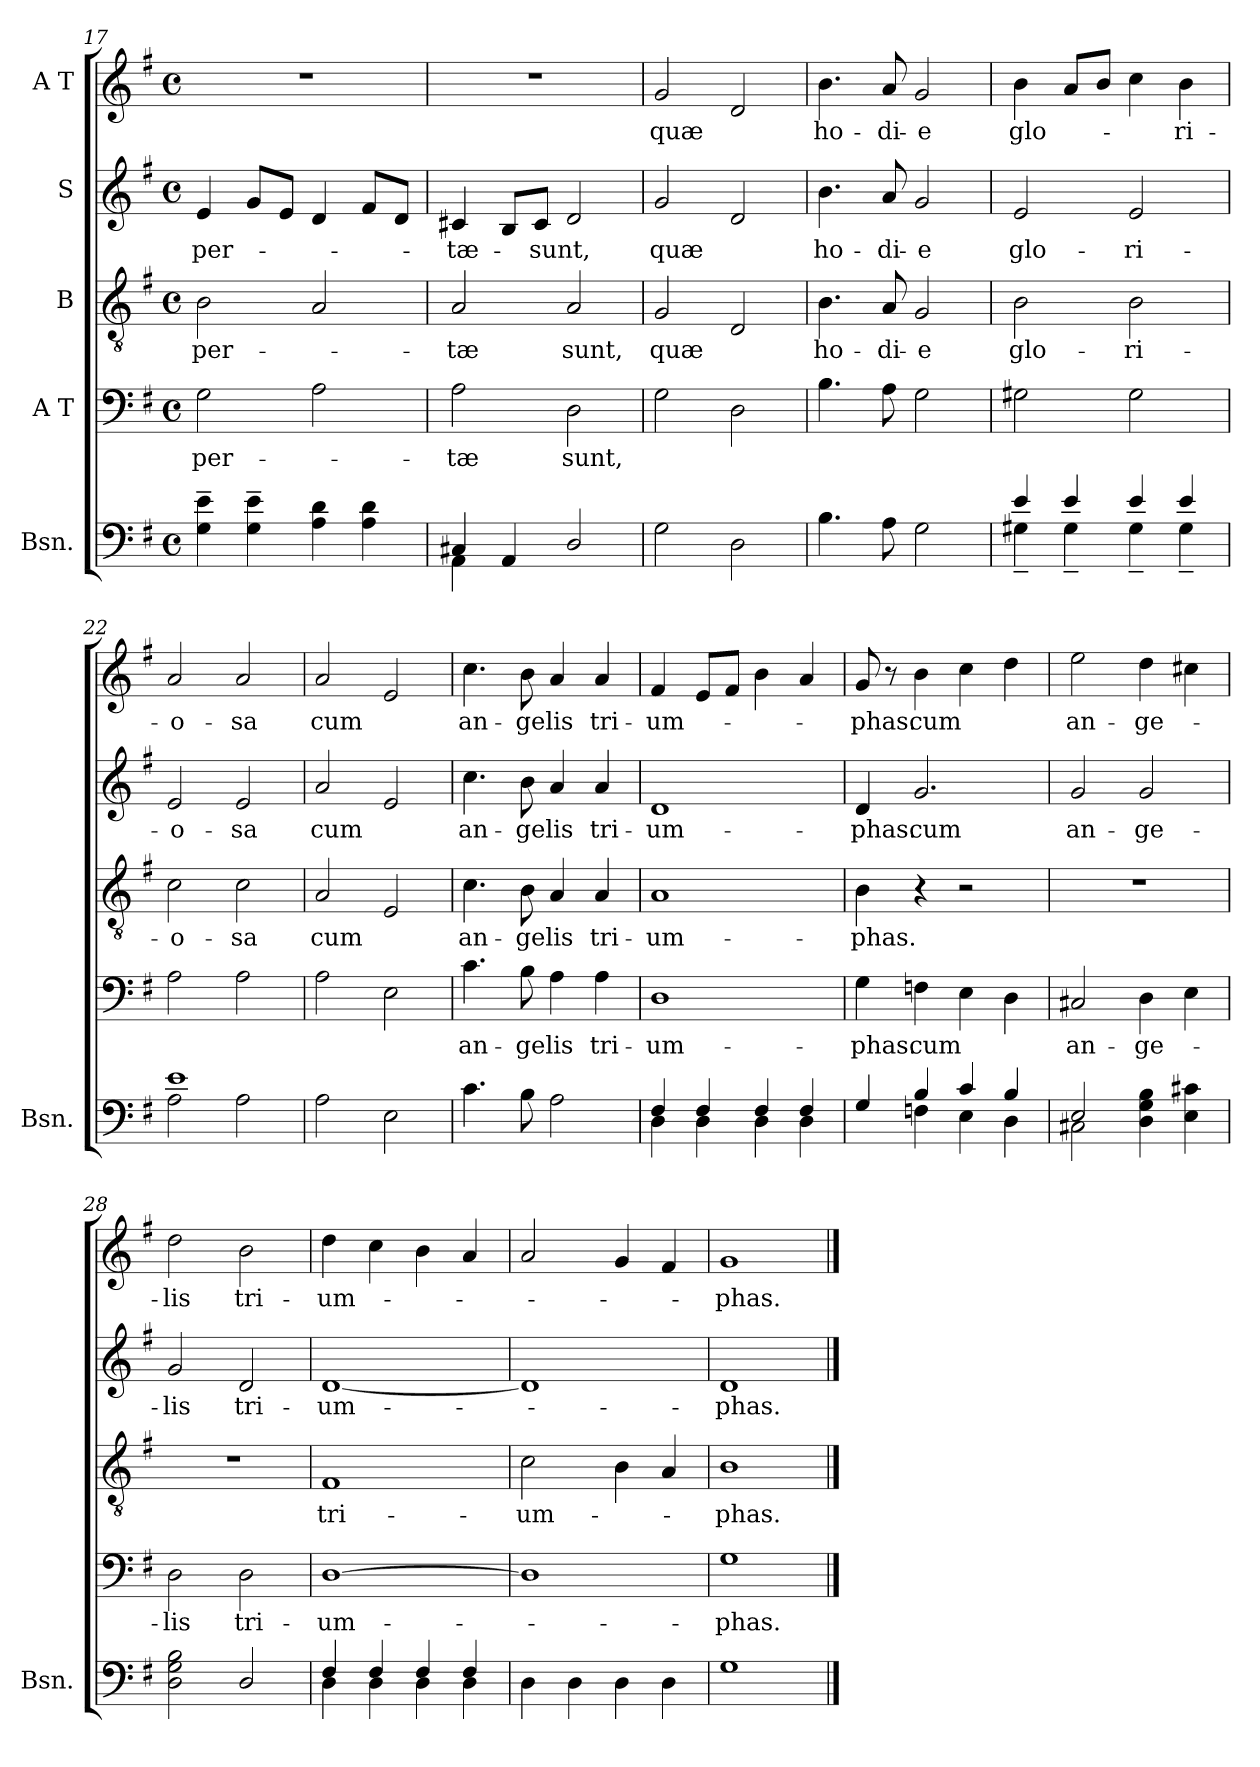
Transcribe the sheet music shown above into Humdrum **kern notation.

**kern	**kern	**text	**kern	**text	**kern	**text	**kern	**text
*part5	*part4	*part4	*part3	*part3	*part2	*part2	*part1	*part1
*staff5	*staff4	*staff4	*staff3	*staff3	*staff2	*staff2	*staff1	*staff1
*I"Bsn.	*I"A  T	*	*I"B	*	*I"S	*	*I"A  T	*
*I'Bsn.	*	*	*	*	*	*	*	*
*clefF4	*clefF4	*	*clefGv2	*	*clefG2	*	*clefG2	*
*k[f#]	*k[f#]	*	*k[f#]	*	*k[f#]	*	*k[f#]	*
*G:	*G:	*	*G:	*	*G:	*	*G:	*
*M4/4	*M4/4	*	*M4/4	*	*M4/4	*	*M4/4	*
*met(c)	*met(c)	*	*met(c)	*	*met(c)	*	*met(c)	*
=17	=17	=17	=17	=17	=17	=17	=17	=17
!	!	!LO:LY:b	!	!LO:LY:b	!	!LO:LY:b	!	!
4G\~> 4e\~>	2G\	-per-	2B\	-per-	4e/	-per-	1r	.
4G\~> 4e\~>	.	.	.	.	8g/L	.	.	.
.	.	.	.	.	8e/J	.	.	.
4A\ 4d\	2A\	.	2A/	.	4d/	.	.	.
4A\ 4d\	.	.	.	.	8f#/L	.	.	.
.	.	.	.	.	8d/J	.	.	.
=18	=18	=18	=18	=18	=18	=18	=18	=18
*^	*	*	*	*	*	*	*	*
!	!	!	!LO:LY:b	!	!LO:LY:b	!	!LO:LY:b	!	!
4C#X/	4AA\	2A\	-tæ	2A/	-tæ	4c#X/	-tæ-	1r	.
4AA/	2.ryy	.	.	.	.	8B/L	.	.	.
!	!	!	!	!	!	!	!LO:LY:b	!	!
.	.	.	.	.	.	8c#/J	-sunt,	.	.
!	!	!	!LO:LY:b	!	!LO:LY:b	!	!	!	!
2D/	.	2D\	sunt,	2A/	sunt,	2d/	.	.	.
*v	*v	*	*	*	*	*	*	*	*
=19	=19	=19	=19	=19	=19	=19	=19	=19
!	!	!	!	!LO:LY:b	!	!LO:LY:b	!	!LO:LY:b
2G\	2G\	.	2G/	quæ	2g/	quæ	2g/	quæ
2D\	2D\	.	2D/	.	2d/	.	2d/	.
=20	=20	=20	=20	=20	=20	=20	=20	=20
!	!	!	!	!LO:LY:b	!	!LO:LY:b	!	!LO:LY:b
4.B\	4.B\	.	4.B\	ho-	4.b\	ho-	4.b\	ho-
!	!	!	!	!LO:LY:b	!	!LO:LY:b	!	!LO:LY:b
8A\	8A\	.	8A/	-di-	8a/	-di-	8a/	-di-
!	!	!	!	!LO:LY:b	!	!LO:LY:b	!	!LO:LY:b
2G\	2G\	.	2G/	-e	2g/	-e	2g/	-e
=21	=21	=21	=21	=21	=21	=21	=21	=21
*^	*	*	*	*	*	*	*	*
!	!	!	!	!	!LO:LY:b	!	!LO:LY:b	!	!LO:LY:b
4e/	4G#X~>\	2G#X\	.	2B\	glo-	2e/	glo-	4b\	glo-
4e/	4G#~>\	.	.	.	.	.	.	8a/L	.
.	.	.	.	.	.	.	.	8b/J	.
!	!	!	!	!	!LO:LY:b	!	!LO:LY:b	!	!
4e/	4G#~>\	2G#\	.	2B\	-ri-	2e/	-ri-	4cc\	.
!	!	!	!	!	!	!	!	!	!LO:LY:b
4e/	4G#~>\	.	.	.	.	.	.	4b\	-ri-
=22	=22	=22	=22	=22	=22	=22	=22	=22	=22
!	!	!	!	!	!LO:LY:b	!	!LO:LY:b	!	!LO:LY:b
1e	2A\	2A\	.	2c\	-o-	2e/	-o-	2a/	-o-
!	!	!	!	!	!LO:LY:b	!	!LO:LY:b	!	!LO:LY:b
.	2A\	2A\	.	2c\	-sa	2e/	-sa	2a/	-sa
=23	=23	=23	=23	=23	=23	=23	=23	=23	=23
!	!	!	!	!	!LO:LY:b	!	!LO:LY:b	!	!LO:LY:b
*v	*v	*	*	*	*	*	*	*	*
2A\	2A\	.	2A/	cum	2a/	cum	2a/	cum
2E\	2E\	.	2E/	.	2e/	.	2e/	.
!!LO:LB:g=z
=24	=24	=24	=24	=24	=24	=24	=24	=24
!	!	!LO:LY:b	!	!LO:LY:b	!	!LO:LY:b	!	!LO:LY:b
4.c\	4.c\	an-	4.c\	an-	4.cc\	an-	4.cc\	an-
!	!	!LO:LY:b	!	!LO:LY:b	!	!LO:LY:b	!	!LO:LY:b
8B\	8B\	-gelis	8B\	-gelis	8b\	-gelis	8b\	-gelis
2A\	4A\	.	4A/	.	4a/	.	4a/	.
!	!	!LO:LY:b	!	!LO:LY:b	!	!LO:LY:b	!	!LO:LY:b
.	4A\	tri-	4A/	tri-	4a/	tri-	4a/	tri-
=25	=25	=25	=25	=25	=25	=25	=25	=25
*^	*	*	*	*	*	*	*	*
!	!	!	!LO:LY:b	!	!LO:LY:b	!	!LO:LY:b	!	!LO:LY:b
4F#/	4D\	1D	-um-	1A	-um-	1d	-um-	4f#/	-um-
4F#/	4D\	.	.	.	.	.	.	8e/L	.
.	.	.	.	.	.	.	.	8f#/J	.
4F#/	4D\	.	.	.	.	.	.	4b\	.
4F#/	4D\	.	.	.	.	.	.	4a/	.
=26	=26	=26	=26	=26	=26	=26	=26	=26	=26
!	!	!	!LO:LY:b	!	!LO:LY:b	!	!LO:LY:b	!	!LO:LY:b
4G/	4ryy	4G\	-phas.	4B\	-phas.	4d/	-phas.	8g/	-phas.
.	.	.	.	.	.	.	.	8r	.
!	!	!	!LO:LY:b	!	!	!	!LO:LY:b	!	!LO:LY:b
4B/	4Fn\	4Fn\	cum	4r	.	2.g/	cum	4b\	cum
4c/	4E\	4E\	.	2r	.	.	.	4cc\	.
4B/	4D\	4D\	.	.	.	.	.	4dd\	.
=27	=27	=27	=27	=27	=27	=27	=27	=27	=27
!	!	!	!LO:LY:b	!	!	!	!LO:LY:b	!	!LO:LY:b
2E/	2C#X\	2C#X/	an-	1r	.	2g/	an-	2ee\	an-
!	!	!	!LO:LY:b	!	!	!	!LO:LY:b	!	!LO:LY:b
2ryy	4D\ 4G\ 4B\	4D\	-ge-	.	.	2g/	-ge-	4dd\	-ge-
.	4E\ 4c#X\	4E\	.	.	.	.	.	4cc#X\	.
=28	=28	=28	=28	=28	=28	=28	=28	=28	=28
!	!	!	!LO:LY:b	!	!	!	!LO:LY:b	!	!LO:LY:b
*v	*v	*	*	*	*	*	*	*	*
2D\ 2G\ 2B\	2D\	-lis	1r	.	2g/	-lis	2dd\	-lis
!	!	!LO:LY:b	!	!	!	!LO:LY:b	!	!LO:LY:b
2D/	2D\	tri-	.	.	2d/	tri-	2b\	tri-
=29	=29	=29	=29	=29	=29	=29	=29	=29
*^	*	*	*	*	*	*	*	*
!	!	!	!LO:LY:b	!	!LO:LY:b	!	!LO:LY:b	!	!LO:LY:b
4F#/	4D\	[>1D	-um-	1F#	tri-	[>1d	-um-	4dd\	-um-
4F#/	4D\	.	.	.	.	.	.	4cc\	.
4F#/	4D\	.	.	.	.	.	.	4b\	.
4F#/	4D\	.	.	.	.	.	.	4a/	.
=30	=30	=30	=30	=30	=30	=30	=30	=30	=30
!	!	!	!	!	!LO:LY:b	!	!	!	!
*v	*v	*	*	*	*	*	*	*	*
4D\	1D]	.	2c\	-um-	1d]	.	2a/	.
4D\	.	.	.	.	.	.	.	.
4D\	.	.	4B\	.	.	.	4g/	.
4D\	.	.	4A/	.	.	.	4f#/	.
=31	=31	=31	=31	=31	=31	=31	=31	=31
!	!	!LO:LY:b	!	!LO:LY:b	!	!LO:LY:b	!	!LO:LY:b
1G	1G	-phas.	1B	-phas.	1d	-phas.	1g	-phas.
==	==	==	==	==	==	==	==	==
*-	*-	*-	*-	*-	*-	*-	*-	*-
